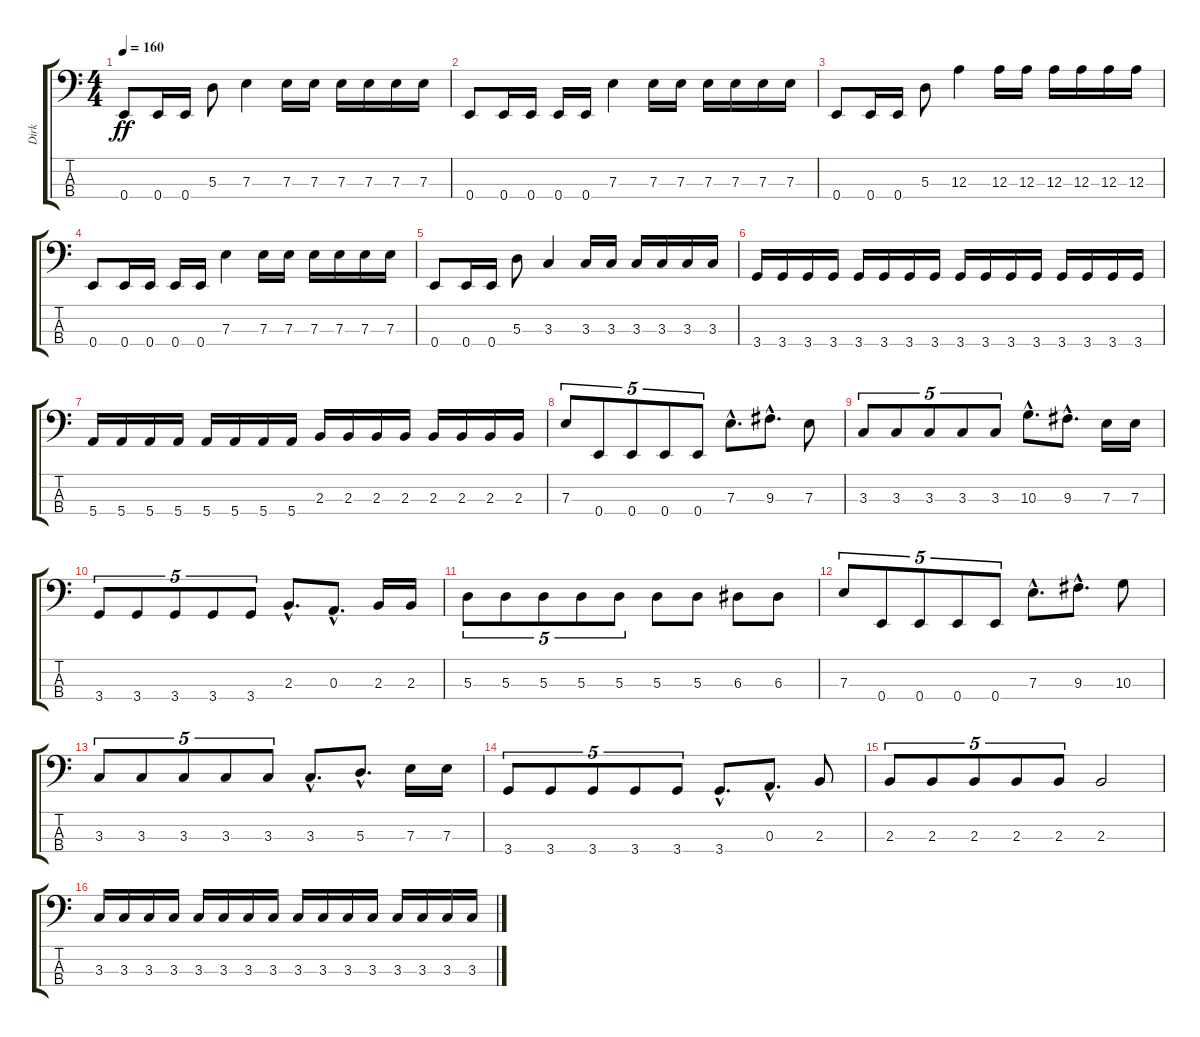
\track ("Dirk" "Dirk") {instrument electricbasspick}
\staff {score tabs}
\tuning (G2 D2 A1 E1) {hide}
\ts (4 4)
\tempo 160
\clef f4
\ks c
0.4.8{dy ff} 0.4.16 0.4.16 5.3.8 7.3.4 7.3.16 7.3.16 7.3.16 7.3.16 7.3.16 7.3.16 |
0.4.8 0.4.16 0.4.16 0.4.16 0.4.16 7.3.4 7.3.16 7.3.16 7.3.16 7.3.16 7.3.16 7.3.16 |
0.4.8 0.4.16 0.4.16 5.3.8 12.3.4 12.3.16 12.3.16 12.3.16 12.3.16 12.3.16 12.3.16 |
0.4.8 0.4.16 0.4.16 0.4.16 0.4.16 7.3.4 7.3.16 7.3.16 7.3.16 7.3.16 7.3.16 7.3.16 |
0.4.8 0.4.16 0.4.16 5.3.8 3.3.4 3.3.16 3.3.16 3.3.16 3.3.16 3.3.16 3.3.16 |
3.4.16 3.4.16 3.4.16 3.4.16 3.4.16 3.4.16 3.4.16 3.4.16 3.4.16 3.4.16 3.4.16 3.4.16 3.4.16 3.4.16 3.4.16 3.4.16 |
5.4.16 5.4.16 5.4.16 5.4.16 5.4.16 5.4.16 5.4.16 5.4.16 2.3.16 2.3.16 2.3.16 2.3.16 2.3.16 2.3.16 2.3.16 2.3.16 |
7.3.8{tu (5 4)} 0.4.8{tu (5 4)} 0.4.8{tu (5 4)} 0.4.8{tu (5 4)} 0.4.8{tu (5 4)} 7.3{hac}.8{d} 9.3{hac}.8{d} 7.3.8 |
3.3.8{tu (5 4)} 3.3.8{tu (5 4)} 3.3.8{tu (5 4)} 3.3.8{tu (5 4)} 3.3.8{tu (5 4)} 10.3{hac}.8{d} 9.3{hac}.8{d} 7.3.16 7.3.16 |
3.4.8{tu (5 4)} 3.4.8{tu (5 4)} 3.4.8{tu (5 4)} 3.4.8{tu (5 4)} 3.4.8{tu (5 4)} 2.3{hac}.8{d} 0.3{hac}.8{d} 2.3.16 2.3.16 |
5.3.8{tu (5 4)} 5.3.8{tu (5 4)} 5.3.8{tu (5 4)} 5.3.8{tu (5 4)} 5.3.8{tu (5 4)} 5.3.8 5.3.8 6.3.8 6.3.8 |
7.3.8{tu (5 4)} 0.4.8{tu (5 4)} 0.4.8{tu (5 4)} 0.4.8{tu (5 4)} 0.4.8{tu (5 4)} 7.3{hac}.8{d} 9.3{hac}.8{d} 10.3.8 |
3.3.8{tu (5 4)} 3.3.8{tu (5 4)} 3.3.8{tu (5 4)} 3.3.8{tu (5 4)} 3.3.8{tu (5 4)} 3.3{hac}.8{d} 5.3{hac}.8{d} 7.3.16 7.3.16 |
3.4.8{tu (5 4)} 3.4.8{tu (5 4)} 3.4.8{tu (5 4)} 3.4.8{tu (5 4)} 3.4.8{tu (5 4)} 3.4{hac}.8{d} 0.3{hac}.8{d} 2.3.8 |
2.3.8{tu (5 4)} 2.3.8{tu (5 4)} 2.3.8{tu (5 4)} 2.3.8{tu (5 4)} 2.3.8{tu (5 4)} 2.3.2 |
3.3.16 3.3.16 3.3.16 3.3.16 3.3.16 3.3.16 3.3.16 3.3.16 3.3.16 3.3.16 3.3.16 3.3.16 3.3.16 3.3.16 3.3.16 3.3.16
